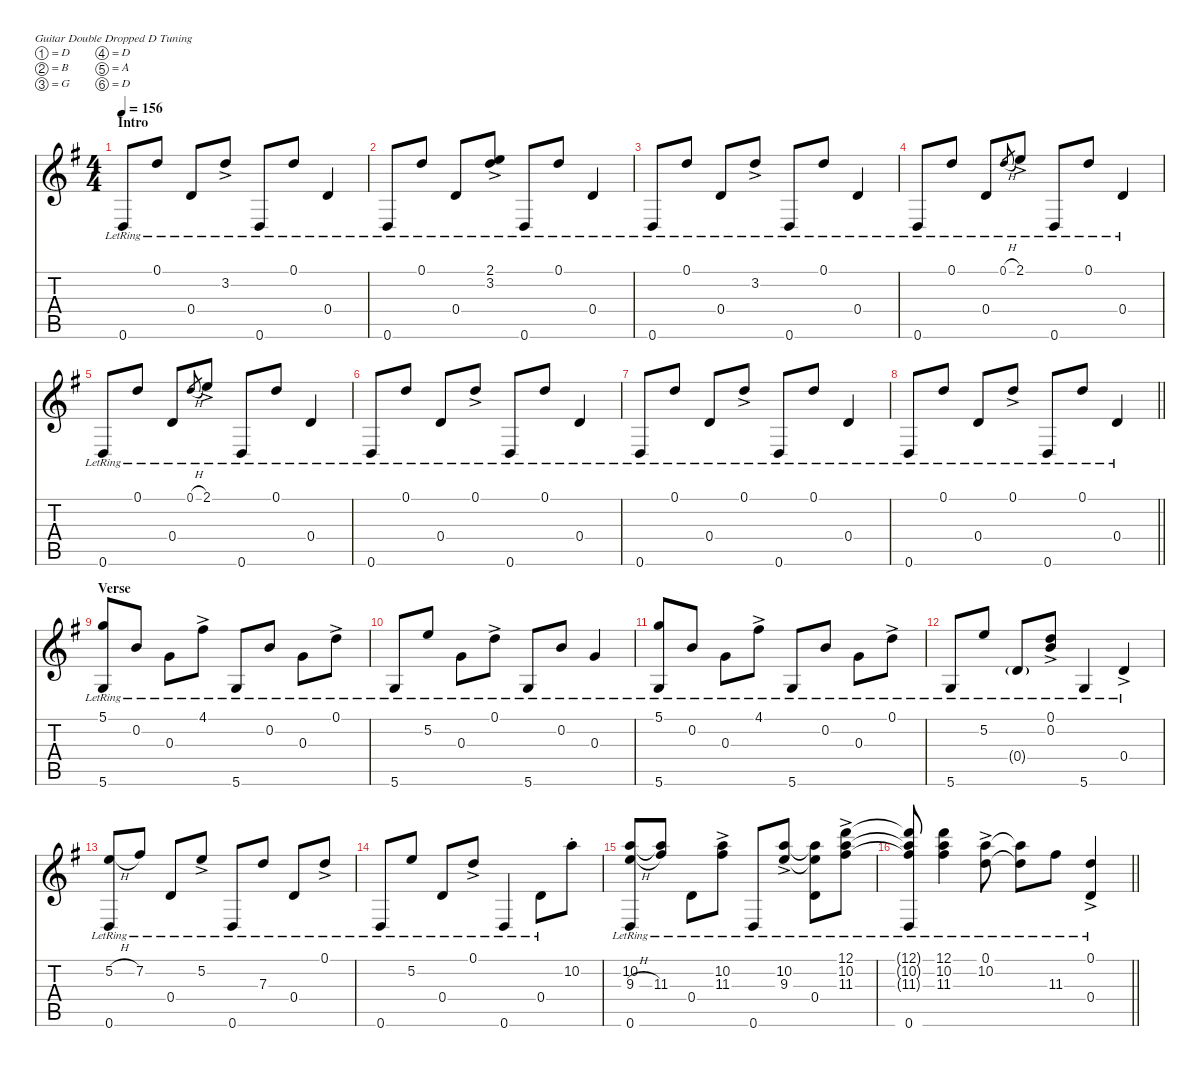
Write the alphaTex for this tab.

\defaultSystemsLayout 4
\hideDynamics
\bracketExtendMode nobrackets
\singleTrackTrackNamePolicy hidden
\multiTrackTrackNamePolicy hidden
\otherSystemsTrackNameOrientation horizontal
\track ("Guitar 2" "n.guit.") {mute instrument acousticguitarnylon}
\staff {score tabs}
\tuning (D4 B3 G3 D3 A2 D2)
\ts (4 4)
\section ("" "Intro")
\tempo 156
\clef g2
\ks g
0.6{lr acc forcenatural}.8{dy f instrument acousticguitarnylon beam Up} 0.1{lr acc forcenatural}.8{beam Up} 0.4{lr acc forcenatural}.8{beam Up} 3.2{ac lr acc forcenatural}.8{beam Up} 0.6{lr acc forcenatural}.8{beam Up} 0.1{lr acc forcenatural}.8{beam Up} 0.4{lr acc forcenatural}.4{beam Up} |
0.6{lr acc forcenatural}.8{beam Up} 0.1{lr acc forcenatural}.8{beam Up} 0.4{lr acc forcenatural}.8{beam Up} (2.1{ac lr acc forcenatural} 3.2{ac lr acc forcenatural}).8{beam Up} 0.6{lr acc forcenatural}.8{beam Up} 0.1{lr acc forcenatural}.8{beam Up} 0.4{lr acc forcenatural}.4{beam Up} |
0.6{lr acc forcenatural}.8{beam Up} 0.1{lr acc forcenatural}.8{beam Up} 0.4{lr acc forcenatural}.8{beam Up} 3.2{ac lr acc forcenatural}.8{beam Up} 0.6{lr acc forcenatural}.8{beam Up} 0.1{lr acc forcenatural}.8{beam Up} 0.4{lr acc forcenatural}.4{beam Up} |
0.6{lr acc forcenatural}.8{beam Up} 0.1{lr acc forcenatural}.8{beam Up} 0.4{lr acc forcenatural}.8{beam Up} 0.1{h lr acc forcenatural}.8{gr dy ff beam Up} 2.1{ac lr acc forcenatural}.8{dy f beam Up} 0.6{lr acc forcenatural}.8{beam Up} 0.1{lr acc forcenatural}.8{beam Up} 0.4{lr acc forcenatural}.4{beam Up} |
0.6{lr acc forcenatural}.8{beam Up} 0.1{lr acc forcenatural}.8{beam Up} 0.4{lr acc forcenatural}.8{beam Up} 0.1{h lr acc forcenatural}.8{gr dy ff beam Up} 2.1{ac lr acc forcenatural}.8{dy f beam Up} 0.6{lr acc forcenatural}.8{beam Up} 0.1{lr acc forcenatural}.8{beam Up} 0.4{lr acc forcenatural}.4{beam Up} |
0.6{lr acc forcenatural}.8{beam Up} 0.1{lr acc forcenatural}.8{beam Up} 0.4{lr acc forcenatural}.8{beam Up} 0.1{ac lr acc forcenatural}.8{beam Up} 0.6{lr acc forcenatural}.8{beam Up} 0.1{lr acc forcenatural}.8{beam Up} 0.4{lr acc forcenatural}.4{beam Up} |
0.6{lr acc forcenatural}.8{beam Up} 0.1{lr acc forcenatural}.8{beam Up} 0.4{lr acc forcenatural}.8{beam Up} 0.1{ac lr acc forcenatural}.8{beam Up} 0.6{lr acc forcenatural}.8{beam Up} 0.1{lr acc forcenatural}.8{beam Up} 0.4{lr acc forcenatural}.4{beam Up} |
\barLineRight lightlight
0.6{lr acc forcenatural}.8{beam Up} 0.1{lr acc forcenatural}.8{beam Up} 0.4{lr acc forcenatural}.8{beam Up} 0.1{ac lr acc forcenatural}.8{beam Up} 0.6{lr acc forcenatural}.8{beam Up} 0.1{lr acc forcenatural}.8{beam Up} 0.4{lr acc forcenatural}.4{beam Up} |
\section ("" "Verse")
(5.1{lr acc forcenatural} 5.6{lr acc forcenatural}).8{beam Up} 0.2{lr acc forcenatural}.8{beam Up} 0.3{lr acc forcenatural}.8{beam Down} 4.1{ac lr acc #}.8{beam Down} 5.6{lr acc forcenatural}.8{beam Up} 0.2{lr acc forcenatural}.8{beam Up} 0.3{lr acc forcenatural}.8{beam Down} 0.1{ac lr acc forcenatural}.8{beam Down} |
5.6{lr acc forcenatural}.8{beam Up} 5.2{lr acc forcenatural}.8{beam Up} 0.3{lr acc forcenatural}.8{beam Down} 0.1{ac lr acc forcenatural}.8{beam Down} 5.6{lr acc forcenatural}.8{beam Up} 0.2{lr acc forcenatural}.8{beam Up} 0.3{lr acc forcenatural}.4{beam Up} |
(5.1{lr acc forcenatural} 5.6{lr acc forcenatural}).8{beam Up} 0.2{lr acc forcenatural}.8{beam Up} 0.3{lr acc forcenatural}.8{beam Down} 4.1{ac lr acc #}.8{beam Down} 5.6{lr acc forcenatural}.8{beam Up} 0.2{lr acc forcenatural}.8{beam Up} 0.3{lr acc forcenatural}.8{beam Down} 0.1{ac lr acc forcenatural}.8{beam Down} |
5.6{lr acc forcenatural}.8{beam Up} 5.2{lr acc forcenatural}.8{beam Up} 0.4{g lr acc forcenatural}.8{beam Up} (0.1{ac lr acc forcenatural} 0.2{ac lr acc forcenatural}).8{beam Up} 5.6{lr acc forcenatural}.4{beam Up} 0.4{ac lr acc forcenatural}.4{beam Up} |
(5.2{h acc forcenatural} 0.6{lr acc forcenatural}).8{beam Up} 7.2{lr acc #}.8{beam Up} 0.4{lr acc forcenatural}.8{beam Up} 5.2{ac lr acc forcenatural}.8{beam Up} 0.6{lr acc forcenatural}.8{beam Up} 7.3{lr acc forcenatural}.8{beam Up} 0.4{lr acc forcenatural}.8{beam Up} 0.1{ac lr acc forcenatural}.8{beam Up} |
0.6{lr acc forcenatural}.8{beam Up} 5.2{lr acc forcenatural}.8{beam Up} 0.4{lr acc forcenatural}.8{beam Up} 0.1{ac lr acc forcenatural}.8{beam Up} 0.6{lr acc forcenatural}.4{beam Up} 0.4{lr acc forcenatural}.8{beam Down} 10.2{st acc forcenatural}.8{beam Down} |
(10.2{lr acc forcenatural} 9.3{h acc forcenatural} 0.6{lr acc forcenatural}).8{beam Up} (10.2{lr t acc forcenatural} 11.3{lr acc #}).8{beam Up} 0.4{lr acc forcenatural}.8{beam Down} (10.2{ac lr acc forcenatural} 11.3{ac lr acc #}).8{beam Down} 0.6{lr acc forcenatural}.8{beam Up} (10.2{ac lr acc forcenatural} 9.3{ac lr acc forcenatural}).8{beam Up} (10.2{lr t acc forcenatural} 9.3{lr t acc forcenatural} 0.4{lr acc forcenatural}).8{beam Down} (12.1{ac lr acc forcenatural} 10.2{ac lr acc forcenatural} 11.3{ac lr acc #}).8{beam Down} |
\barLineRight lightlight
(12.1{lr t acc forcenatural} 10.2{lr t acc forcenatural} 11.3{lr t acc #} 0.6{lr acc forcenatural}).8{beam Up} (12.1{lr acc forcenatural} 10.2{lr acc forcenatural} 11.3{lr acc #}).4{beam Down} (0.1{ac lr acc forcenatural} 10.2{ac lr acc forcenatural}).8{beam Down} (0.1{lr t acc forcenatural} 10.2{lr t acc forcenatural}).8{beam Down} 11.3{lr acc #}.8{beam Down} (0.1{ac lr acc forcenatural} 0.4{ac lr acc forcenatural}).4{beam Up}
